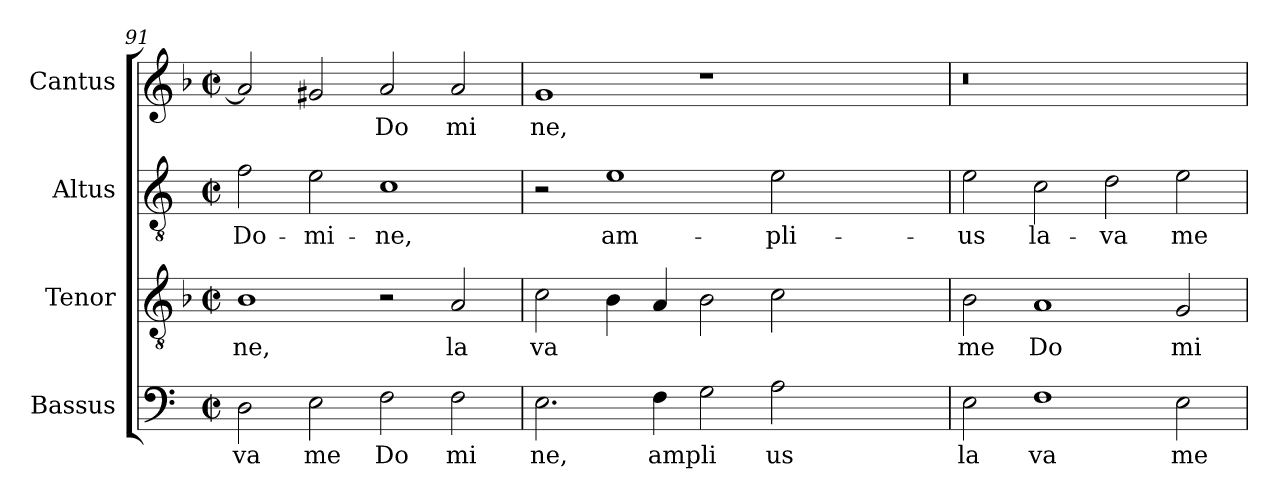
**kern	**text	**kern	**text	**kern	**text	**kern	**text
*part4	*part4	*part3	*part3	*part2	*part2	*part1	*part1
*staff4	*staff4	*staff3	*staff3	*staff2	*staff2	*staff1	*staff1
*I"Bassus	*	*I"Tenor	*	*I"Altus	*	*I"Cantus	*
*clefF4	*	*clefGv2	*	*clefGv2	*	*clefG2	*
*	*	*k[b-]	*	*	*	*k[b-]	*
*	*	*F:	*	*	*	*F:	*
*M2/2	*	*M2/2	*	*M2/2	*	*M2/2	*
*met(c|)	*	*met(c|)	*	*met(c|)	*	*met(c|)	*
=91	=91	=91	=91	=91	=91	=91	=91
!	!LO:LY:b:cj	!	!LO:LY:b:cj	!	!LO:LY:b:cj	!	!
2D\	va	1B-	ne,	2f\	Do-	2a/]	.
!	!LO:LY:b:cj	!	!	!	!LO:LY:b:cj	!	!
2E\	me	.	.	2e\	-mi-	2g#/	.
!	!LO:LY:b:cj	!	!	!	!LO:LY:b:cj	!	!LO:LY:b:cj
2F\	Do	2r	.	1c	-ne,	2a/	Do
!	!LO:LY:b:cj	!	!LO:LY:b:cj	!	!	!	!LO:LY:b:cj
2F\	mi	2A/	la	.	.	2a/	mi
=92	=92	=92	=92	=92	=92	=92	=92
!	!LO:LY:b:cj	!	!LO:LY:b:cj	!	!	!	!LO:LY:b:cj
2.E\	ne,	2c\	va	2r	.	1g	ne,
!	!	!	!	!	!LO:LY:b:cj	!	!
.	.	4B-\	.	1e	am-	.	.
!	!LO:LY:b:cj	!	!	!	!	!	!
4F\	ampli	4A/	.	.	.	.	.
!	!	!	!	!	!	!LO:N:vis=1	!
2G\	.	2B-\	.	.	.	0r	.
!	!LO:LY:b:cj	!	!	!	!LO:LY:b:cj	!	!
2A\	us	2c\	.	2e\	-pli-	.	.
1ryy	.	1ryy	.	1ryy	.	.	.
=93	=93	=93	=93	=93	=93	=93	=93
!	!LO:LY:b:cj	!	!LO:LY:b:cj	!	!LO:LY:b:cj	!	!
2E\	la	2B-\	me	2e\	-us	0r	.
!	!LO:LY:b:cj	!	!LO:LY:b:cj	!	!LO:LY:b:cj	!	!
1F	va	1A	Do	2c\	la-	.	.
!	!	!	!	!	!LO:LY:b:cj	!	!
.	.	.	.	2d\	-va	.	.
!	!LO:LY:b:cj	!	!LO:LY:b:cj	!	!LO:LY:b:cj	!	!
2E\	me	2G/	mi	2e\	me	.	.
=	=	=	=	=	=	=	=
*-	*-	*-	*-	*-	*-	*-	*-
